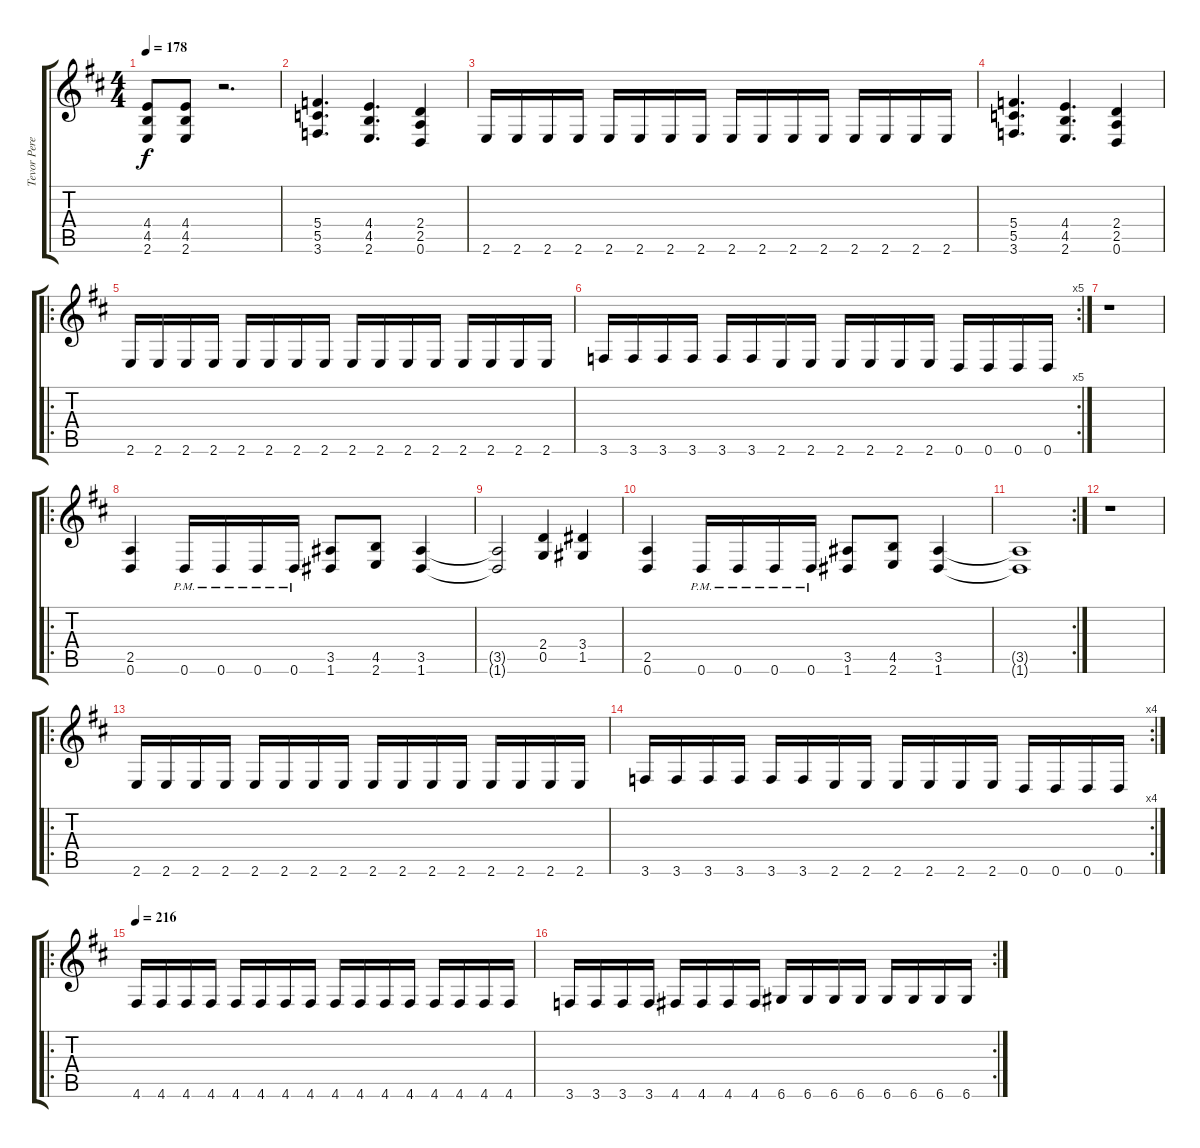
\track ("Tevor Perez" "Tevor Pere") {instrument overdrivenguitar}
\staff {score tabs}
\tuning (D4 A3 F3 C3 G2 D2) {hide}
\ts (4 4)
\tempo 178
\clef g2
\ks d
(4.4 4.5 2.6).8{dy f instrument overdrivenguitar} (4.4 4.5 2.6).8 r.2{d} |
(5.4 5.5 3.6).4{d} (4.4 4.5 2.6).4{d} (2.4 2.5 0.6).4 |
2.6.16 2.6.16 2.6.16 2.6.16 2.6.16 2.6.16 2.6.16 2.6.16 2.6.16 2.6.16 2.6.16 2.6.16 2.6.16 2.6.16 2.6.16 2.6.16 |
(5.4 5.5 3.6).4{d} (4.4 4.5 2.6).4{d} (2.4 2.5 0.6).4 |
\ro
2.6.16 2.6.16 2.6.16 2.6.16 2.6.16 2.6.16 2.6.16 2.6.16 2.6.16 2.6.16 2.6.16 2.6.16 2.6.16 2.6.16 2.6.16 2.6.16 |
\rc 5
3.6.16 3.6.16 3.6.16 3.6.16 3.6.16 3.6.16 2.6.16 2.6.16 2.6.16 2.6.16 2.6.16 2.6.16 0.6.16 0.6.16 0.6.16 0.6.16 |
r.1 |
\ro
(2.5 0.6).4 0.6{pm}.16 0.6{pm}.16 0.6{pm}.16 0.6{pm}.16 (3.5 1.6).8 (4.5 2.6).8 (3.5 1.6).4 |
(3.5{t} 1.6{t}).2 (2.4 0.5).4 (3.4 1.5).4 |
(2.5 0.6).4 0.6{pm}.16 0.6{pm}.16 0.6{pm}.16 0.6{pm}.16 (3.5 1.6).8 (4.5 2.6).8 (3.5 1.6).4 |
\rc 2
(3.5{t} 1.6{t}).1 |
r.1 |
\ro
2.6.16 2.6.16 2.6.16 2.6.16 2.6.16 2.6.16 2.6.16 2.6.16 2.6.16 2.6.16 2.6.16 2.6.16 2.6.16 2.6.16 2.6.16 2.6.16 |
\rc 4
3.6.16 3.6.16 3.6.16 3.6.16 3.6.16 3.6.16 2.6.16 2.6.16 2.6.16 2.6.16 2.6.16 2.6.16 0.6.16 0.6.16 0.6.16 0.6.16 |
\ro
\tempo 216
4.6.16 4.6.16 4.6.16 4.6.16 4.6.16 4.6.16 4.6.16 4.6.16 4.6.16 4.6.16 4.6.16 4.6.16 4.6.16 4.6.16 4.6.16 4.6.16 |
\rc 2
3.6.16 3.6.16 3.6.16 3.6.16 4.6.16 4.6.16 4.6.16 4.6.16 6.6.16 6.6.16 6.6.16 6.6.16 6.6.16 6.6.16 6.6.16 6.6.16
